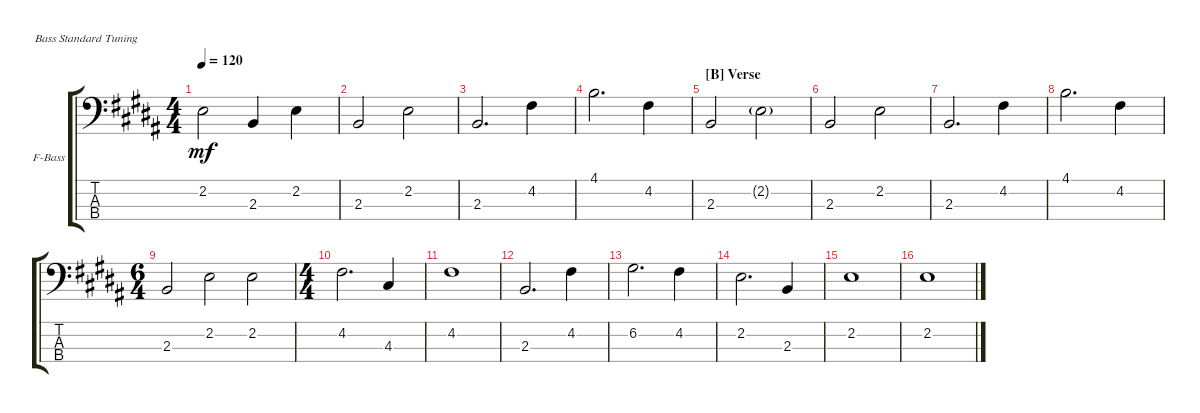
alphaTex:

\defaultSystemsLayout 4
\bracketExtendMode groupsimilarinstruments
\firstSystemTrackNameOrientation horizontal
\otherSystemsTrackNameOrientation horizontal
\track ("Fretless Bass" "F-Bass") {instrument fretlessbass}
\staff {score tabs}
\tuning (G2 D2 A1 E1)
\ts (4 4)
\tempo 120
\clef f4
\scale
0.333333
\ks b
2.2.2{dy mf} 2.3.4 2.2.4 |
\scale
0.333333 2.3.2 2.2.2 |
\scale
0.333333 2.3.2{d} 4.2.4 |
\scale
0.333333 4.1.2{d} 4.2.4 |
\section ("B" "Verse")
\scale
0.333333 2.3.2 2.2{g}.2 |
\scale
0.333333 2.3.2 2.2.2 |
\scale
0.333333 2.3.2{d} 4.2.4 |
\scale
0.333333 4.1.2{d} 4.2.4 |
\ts (6 4)
\scale
0.415663 2.3.2 2.2.2 2.2.2 |
\ts (4 4)
\scale
0.415663 4.2.2{d} 4.3.4 |
\scale
0.168675 4.2.1 |
\scale
0.333333 2.3.2{d} 4.2.4 |
\scale
0.333333 6.2.2{d} 4.2.4 |
\scale
0.333333 2.2.2{d} 2.3.4 |
\scale
0.333333 2.2.1 |
\scale
0.333333 2.2.1
